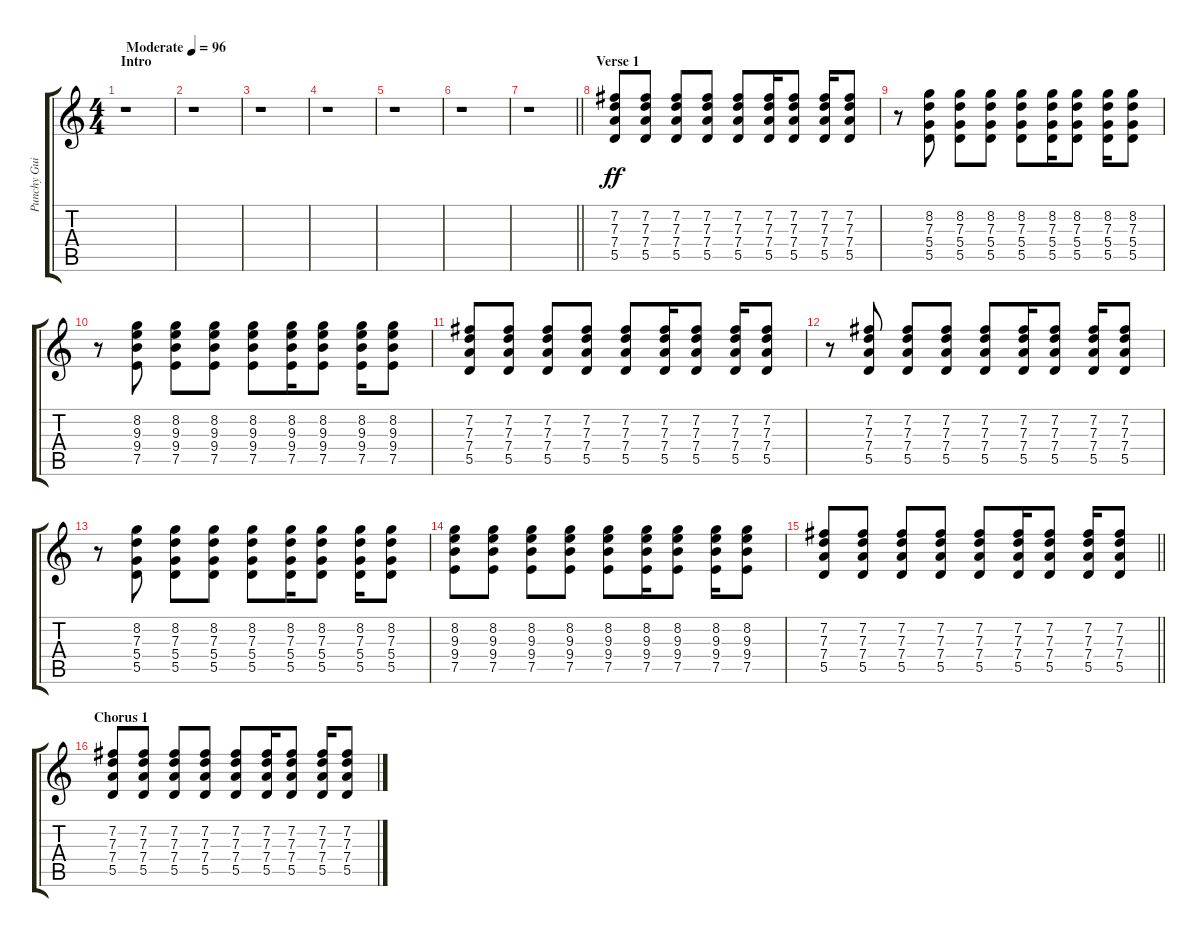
\track ("Punchy Guitar" "Punchy Gui") {instrument electricguitarclean}
\staff {score tabs}
\tuning (E4 B3 G3 D3 A2 E2) {hide}
\ts (4 4)
\section ("" "Intro")
\tempo (96 "Moderate")
\clef g2
\ks c
r.1{dy ff instrument electricguitarclean} |
r.1 |
r.1 |
r.1 |
r.1 |
r.1 |
\barLineRight lightlight
r.1 |
\section ("" "Verse 1")
(7.2 7.3 7.4 5.5).8 (7.2 7.3 7.4 5.5).8 (7.2 7.3 7.4 5.5).8 (7.2 7.3 7.4 5.5).8 (7.2 7.3 7.4 5.5).8 (7.2 7.3 7.4 5.5).16 (7.2 7.3 7.4 5.5).8 (7.2 7.3 7.4 5.5).16 (7.2 7.3 7.4 5.5).8 |
r.8 (8.2 7.3 5.4 5.5).8 (8.2 7.3 5.4 5.5).8 (8.2 7.3 5.4 5.5).8 (8.2 7.3 5.4 5.5).8 (8.2 7.3 5.4 5.5).16 (8.2 7.3 5.4 5.5).8 (8.2 7.3 5.4 5.5).16 (8.2 7.3 5.4 5.5).8 |
r.8 (8.2 9.3 9.4 7.5).8 (8.2 9.3 9.4 7.5).8 (8.2 9.3 9.4 7.5).8 (8.2 9.3 9.4 7.5).8 (8.2 9.3 9.4 7.5).16 (8.2 9.3 9.4 7.5).8 (8.2 9.3 9.4 7.5).16 (8.2 9.3 9.4 7.5).8 |
(7.2 7.3 7.4 5.5).8 (7.2 7.3 7.4 5.5).8 (7.2 7.3 7.4 5.5).8 (7.2 7.3 7.4 5.5).8 (7.2 7.3 7.4 5.5).8 (7.2 7.3 7.4 5.5).16 (7.2 7.3 7.4 5.5).8 (7.2 7.3 7.4 5.5).16 (7.2 7.3 7.4 5.5).8 |
r.8 (7.2 7.3 7.4 5.5).8 (7.2 7.3 7.4 5.5).8 (7.2 7.3 7.4 5.5).8 (7.2 7.3 7.4 5.5).8 (7.2 7.3 7.4 5.5).16 (7.2 7.3 7.4 5.5).8 (7.2 7.3 7.4 5.5).16 (7.2 7.3 7.4 5.5).8 |
r.8 (8.2 7.3 5.4 5.5).8 (8.2 7.3 5.4 5.5).8 (8.2 7.3 5.4 5.5).8 (8.2 7.3 5.4 5.5).8 (8.2 7.3 5.4 5.5).16 (8.2 7.3 5.4 5.5).8 (8.2 7.3 5.4 5.5).16 (8.2 7.3 5.4 5.5).8 |
(8.2 9.3 9.4 7.5).8 (8.2 9.3 9.4 7.5).8 (8.2 9.3 9.4 7.5).8 (8.2 9.3 9.4 7.5).8 (8.2 9.3 9.4 7.5).8 (8.2 9.3 9.4 7.5).16 (8.2 9.3 9.4 7.5).8 (8.2 9.3 9.4 7.5).16 (8.2 9.3 9.4 7.5).8 |
\barLineRight lightlight
(7.2 7.3 7.4 5.5).8 (7.2 7.3 7.4 5.5).8 (7.2 7.3 7.4 5.5).8 (7.2 7.3 7.4 5.5).8 (7.2 7.3 7.4 5.5).8 (7.2 7.3 7.4 5.5).16 (7.2 7.3 7.4 5.5).8 (7.2 7.3 7.4 5.5).16 (7.2 7.3 7.4 5.5).8 |
\section ("" "Chorus 1")
(7.2 7.3 7.4 5.5).8 (7.2 7.3 7.4 5.5).8 (7.2 7.3 7.4 5.5).8 (7.2 7.3 7.4 5.5).8 (7.2 7.3 7.4 5.5).8 (7.2 7.3 7.4 5.5).16 (7.2 7.3 7.4 5.5).8 (7.2 7.3 7.4 5.5).16 (7.2 7.3 7.4 5.5).8
